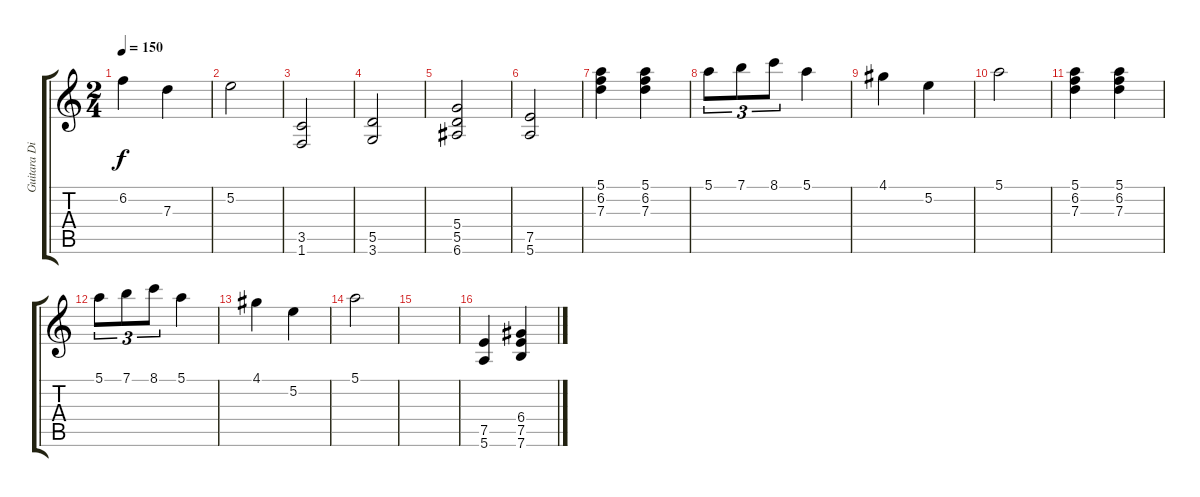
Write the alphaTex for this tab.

\track ("Guitara Distorshion" "Guitara Di") {instrument distortionguitar}
\staff {score tabs}
\tuning (E4 B3 G3 D3 A2 E2) {hide}
\ts (2 4)
\tempo 150
\clef g2
\ks aminor
6.2.4{dy f} 7.3.4 |
5.2.2 |
(3.5 1.6).2 |
(5.5 3.6).2 |
(5.4 5.5 6.6).2 |
(7.5 5.6).2 |
(5.1 6.2 7.3).4 (5.1 6.2 7.3).4 |
5.1.8{tu (3 2)} 7.1.8{tu (3 2)} 8.1.8{tu (3 2)} 5.1.4 |
4.1.4 5.2.4 |
5.1.2 |
(5.1 6.2 7.3).4 (5.1 6.2 7.3).4 |
5.1.8{tu (3 2)} 7.1.8{tu (3 2)} 8.1.8{tu (3 2)} 5.1.4 |
4.1.4 5.2.4 |
5.1.2 |
|
(7.5 5.6).4{volume 13} (6.4 7.5 7.6).4
